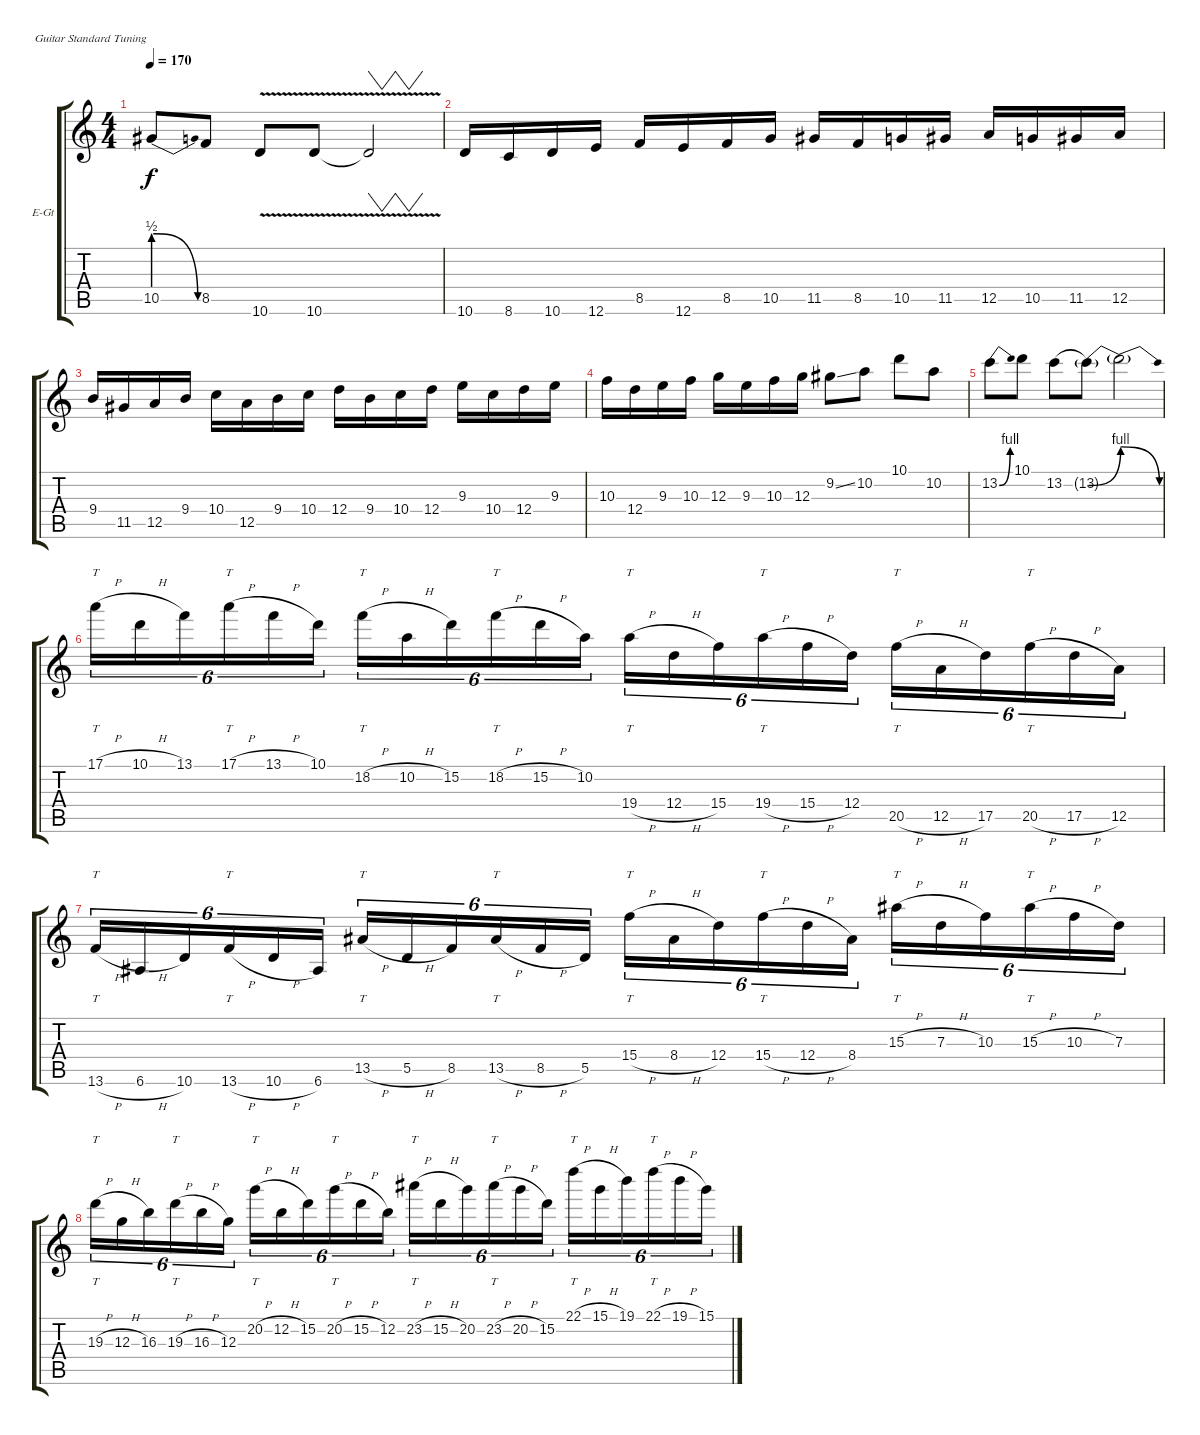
\bracketExtendMode groupsimilarinstruments
\firstSystemTrackNameOrientation horizontal
\otherSystemsTrackNameOrientation horizontal
\track ("Гитара 1" "E-Gt") {instrument distortionguitar}
\staff {score tabs}
\tuning (E4 B3 G3 D3 A2 E2)
\ts (4 4)
\tempo 170
\clef g2
\ks c
10.5{be (release 0 2 60 0) t}.8{dy f} 8.5.8 10.6{v}.8 10.6{v}.8 10.6{t}.2{vw} |
10.6.16 8.6.16 10.6.16 12.6.16 8.5.16 12.6.16 8.5.16 10.5.16 11.5.16 8.5.16 10.5.16 11.5.16 12.5.16 10.5.16 11.5.16 12.5.16 |
9.4.16 11.5.16 12.5.16 9.4.16 10.4.16 12.5.16 9.4.16 10.4.16 12.4.16 9.4.16 10.4.16 12.4.16 9.3.16 10.4.16 12.4.16 9.3.16 |
10.3.16 12.4.16 9.3.16 10.3.16 12.3.16 9.3.16 10.3.16 12.3.16 9.2{ss}.8 10.2.8 10.1.8 10.2.8 |
13.2{be (bend 0 0 60 4)}.8 10.1.8 13.2{be (hold 0 0 60 0)}.8 13.2{be (bend 0 0 60 4) t}.8 13.2{be (release 0 4 60 0) t}.2 |
17.1{h}.16{tt tu (6 4)} 10.1{h}.16{tu (6 4)} 13.1.16{tu (6 4)} 17.1{h}.16{tt tu (6 4)} 13.1{h}.16{tu (6 4)} 10.1.16{tu (6 4)} 18.2{h}.16{tt tu (6 4)} 10.2{h}.16{tu (6 4)} 15.2.16{tu (6 4)} 18.2{h}.16{tt tu (6 4)} 15.2{h}.16{tu (6 4)} 10.2.16{tu (6 4)} 19.4{h}.16{tt tu (6 4)} 12.4{h}.16{tu (6 4)} 15.4.16{tu (6 4)} 19.4{h}.16{tt tu (6 4)} 15.4{h}.16{tu (6 4)} 12.4.16{tu (6 4)} 20.5{h}.16{tt tu (6 4)} 12.5{h}.16{tu (6 4)} 17.5.16{tu (6 4)} 20.5{h}.16{tt tu (6 4)} 17.5{h}.16{tu (6 4)} 12.5.16{tu (6 4)} |
13.6{h}.16{tt tu (6 4)} 6.6{h}.16{tu (6 4)} 10.6.16{tu (6 4)} 13.6{h}.16{tt tu (6 4)} 10.6{h}.16{tu (6 4)} 6.6.16{tu (6 4)} 13.5{h}.16{tt tu (6 4)} 5.5{h}.16{tu (6 4)} 8.5.16{tu (6 4)} 13.5{h}.16{tt tu (6 4)} 8.5{h}.16{tu (6 4)} 5.5.16{tu (6 4)} 15.4{h}.16{tt tu (6 4)} 8.4{h}.16{tu (6 4)} 12.4.16{tu (6 4)} 15.4{h}.16{tt tu (6 4)} 12.4{h}.16{tu (6 4)} 8.4.16{tu (6 4)} 15.3{h}.16{tt tu (6 4)} 7.3{h}.16{tu (6 4)} 10.3.16{tu (6 4)} 15.3{h}.16{tt tu (6 4)} 10.3{h}.16{tu (6 4)} 7.3.16{tu (6 4)} |
19.3{h}.16{tt tu (6 4)} 12.3{h}.16{tu (6 4)} 16.3.16{tu (6 4)} 19.3{h}.16{tt tu (6 4)} 16.3{h}.16{tu (6 4)} 12.3.16{tu (6 4)} 20.2{h}.16{tt tu (6 4)} 12.2{h}.16{tu (6 4)} 15.2.16{tu (6 4)} 20.2{h}.16{tt tu (6 4)} 15.2{h}.16{tu (6 4)} 12.2.16{tu (6 4)} 23.2{h}.16{tt tu (6 4)} 15.2{h}.16{tu (6 4)} 20.2.16{tu (6 4)} 23.2{h}.16{tt tu (6 4)} 20.2{h}.16{tu (6 4)} 15.2.16{tu (6 4)} 22.1{h}.16{tt tu (6 4)} 15.1{h}.16{tu (6 4)} 19.1.16{tu (6 4)} 22.1{h}.16{tt tu (6 4)} 19.1{h}.16{tu (6 4)} 15.1.16{tu (6 4)}
